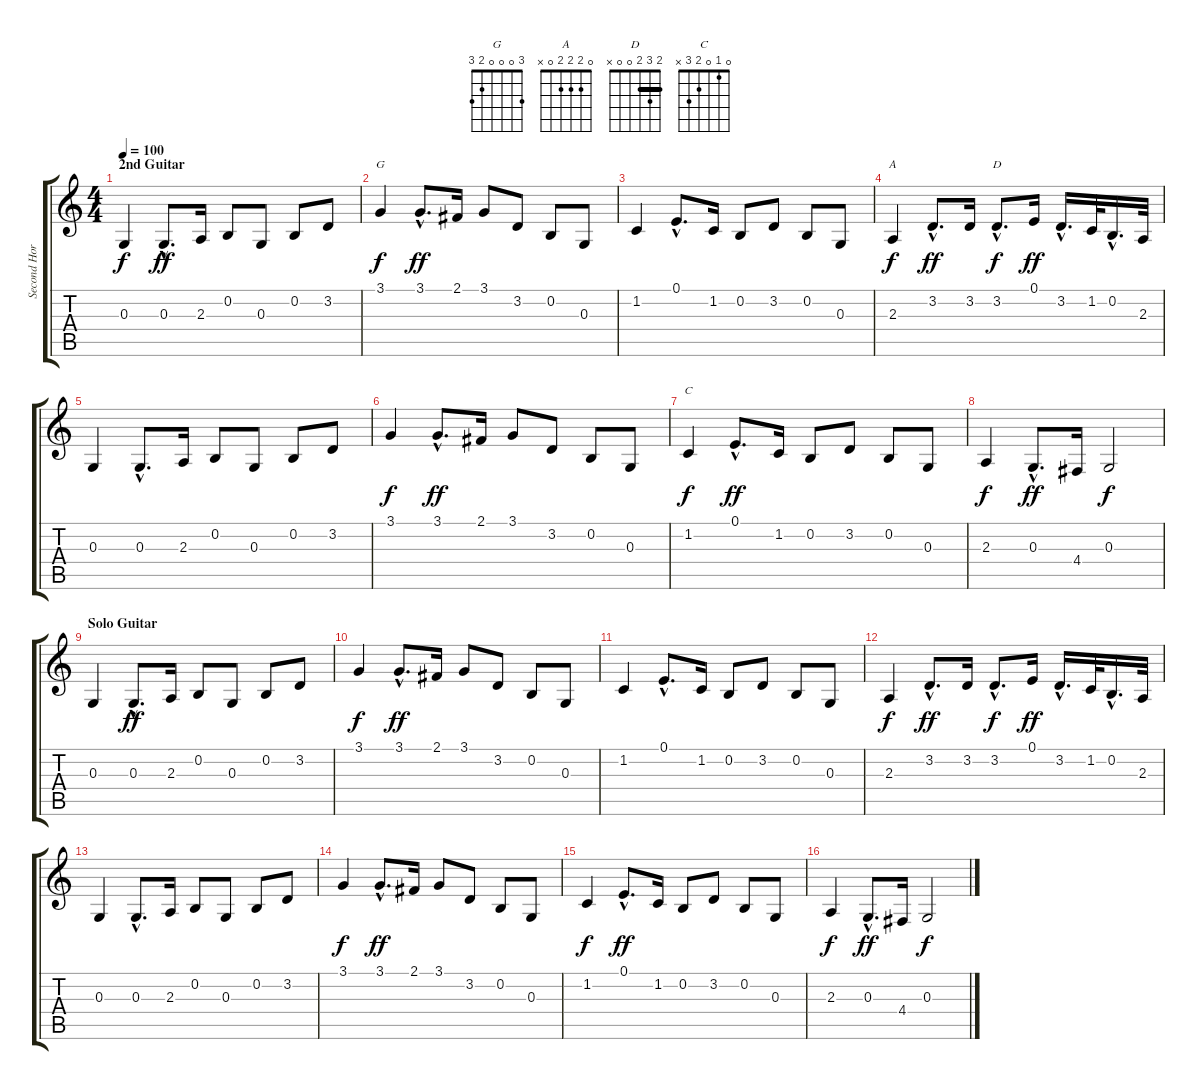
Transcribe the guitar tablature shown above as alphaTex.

\track ("Second Horn" "Second Hor") {instrument tenorsax}
\staff {score tabs}
\tuning (E4 B3 G3 D3 A2 E2) {hide}
\chord ("G" 3 0 0 0 2 3)
\chord ("A" 0 2 2 2 0 x)
\chord ("D" 2 3 2 0 0 x) {barre 2}
\chord ("C" 0 1 0 2 3 x)
\ts (4 4)
\section ("" "2nd Guitar")
\tempo 100
\clef g2
\ks c
0.3.4{dy f} 0.3{hac}.8{d dy ff} 2.3.16 0.2.8 0.3.8 0.2.8 3.2.8 |
3.1.4{ch "G" dy f} 3.1{hac}.8{d dy ff} 2.1.16 3.1.8 3.2.8 0.2.8 0.3.8 |
1.2.4 0.1{hac}.8{d} 1.2.16 0.2.8 3.2.8 0.2.8 0.3.8 |
2.3.4{ch "A" dy f} 3.2{hac}.8{d dy ff} 3.2.16 3.2{hac}.8{d ch "D" dy f} 0.1.16{dy ff} 3.2{hac}.16{d} 1.2.32 0.2{hac}.16{d} 2.3.32 |
0.3.4 0.3{hac}.8{d} 2.3.16 0.2.8 0.3.8 0.2.8 3.2.8 |
3.1.4{dy f} 3.1{hac}.8{d dy ff} 2.1.16 3.1.8 3.2.8 0.2.8 0.3.8 |
1.2.4{ch "C" dy f} 0.1{hac}.8{d dy ff} 1.2.16 0.2.8 3.2.8 0.2.8 0.3.8 |
2.3.4{dy f} 0.3{hac}.8{d dy ff} 4.4.16 0.3.2{dy f} |
\section ("" "Solo Guitar")
0.3.4 0.3{hac}.8{d dy ff} 2.3.16 0.2.8 0.3.8 0.2.8 3.2.8 |
3.1.4{dy f} 3.1{hac}.8{d dy ff} 2.1.16 3.1.8 3.2.8 0.2.8 0.3.8 |
1.2.4 0.1{hac}.8{d} 1.2.16 0.2.8 3.2.8 0.2.8 0.3.8 |
2.3.4{dy f} 3.2{hac}.8{d dy ff} 3.2.16 3.2{hac}.8{d dy f} 0.1.16{dy ff} 3.2{hac}.16{d} 1.2.32 0.2{hac}.16{d} 2.3.32 |
0.3.4 0.3{hac}.8{d} 2.3.16 0.2.8 0.3.8 0.2.8 3.2.8 |
3.1.4{dy f} 3.1{hac}.8{d dy ff} 2.1.16 3.1.8 3.2.8 0.2.8 0.3.8 |
1.2.4{dy f} 0.1{hac}.8{d dy ff} 1.2.16 0.2.8 3.2.8 0.2.8 0.3.8 |
2.3.4{dy f} 0.3{hac}.8{d dy ff} 4.4.16 0.3.2{dy f}
